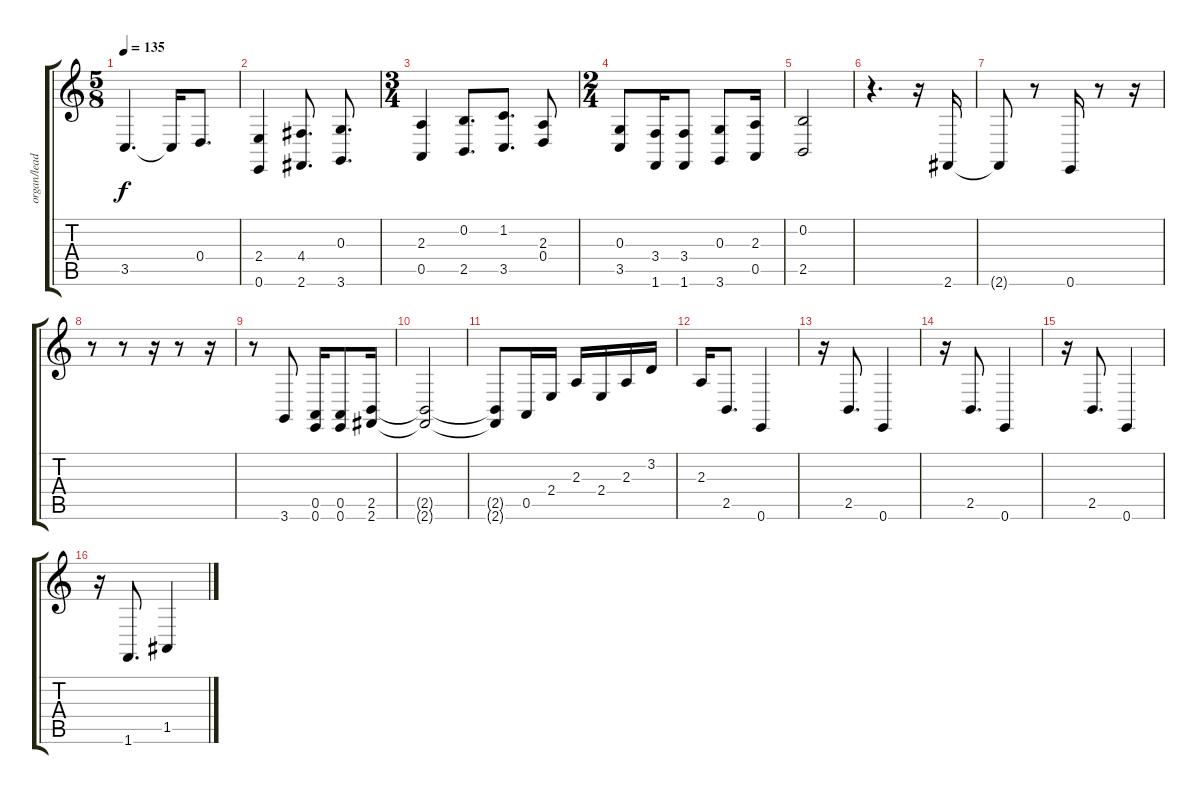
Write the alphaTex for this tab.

\track ("organ/lead guitar   " "organ/lead") {instrument percussiveorgan}
\staff {score tabs}
\tuning (E4 B3 G3 D3 A2 E2) {hide}
\ts (5 8)
\tempo 135
\clef g2
\ks c
3.5.4{d dy f} 3.5{t}.16 0.4.8{d} |
(2.4 0.6).4 (4.4 2.6).8{d} (0.3 3.6).8{d} |
\ts (3 4)
(2.3 0.5).4 (0.2 2.5).8{d} (1.2 3.5).8{d} (2.3 0.4).8 |
\ts (2 4)
(0.3 3.5).8 (3.4 1.6).16 (3.4 1.6).8 (0.3 3.6).8 (2.3 0.5).16 |
(0.2 2.5).2{volume 12} |
r.4{d} r.16 2.6.16{volume 14} |
2.6{t}.8 r.8 0.6.16 r.8 r.16 |
r.8 r.8 r.16 r.8 r.16 |
r.8 3.6.8 (0.5 0.6).16 (0.5 0.6).8 (2.5 2.6).16 |
(2.5{t} 2.6{t}).2 |
(2.5{t} 2.6{t}).8 0.5.16 2.4.16 2.3.16 2.4.16 2.3.16 3.2.16 |
2.3.16 2.5.8{d} 0.6.4 |
r.16 2.5.8{d} 0.6.4 |
r.16 2.5.8{d} 0.6.4 |
r.16 2.5.8{d} 0.6.4 |
r.16 1.6.8{d} 1.5.4
